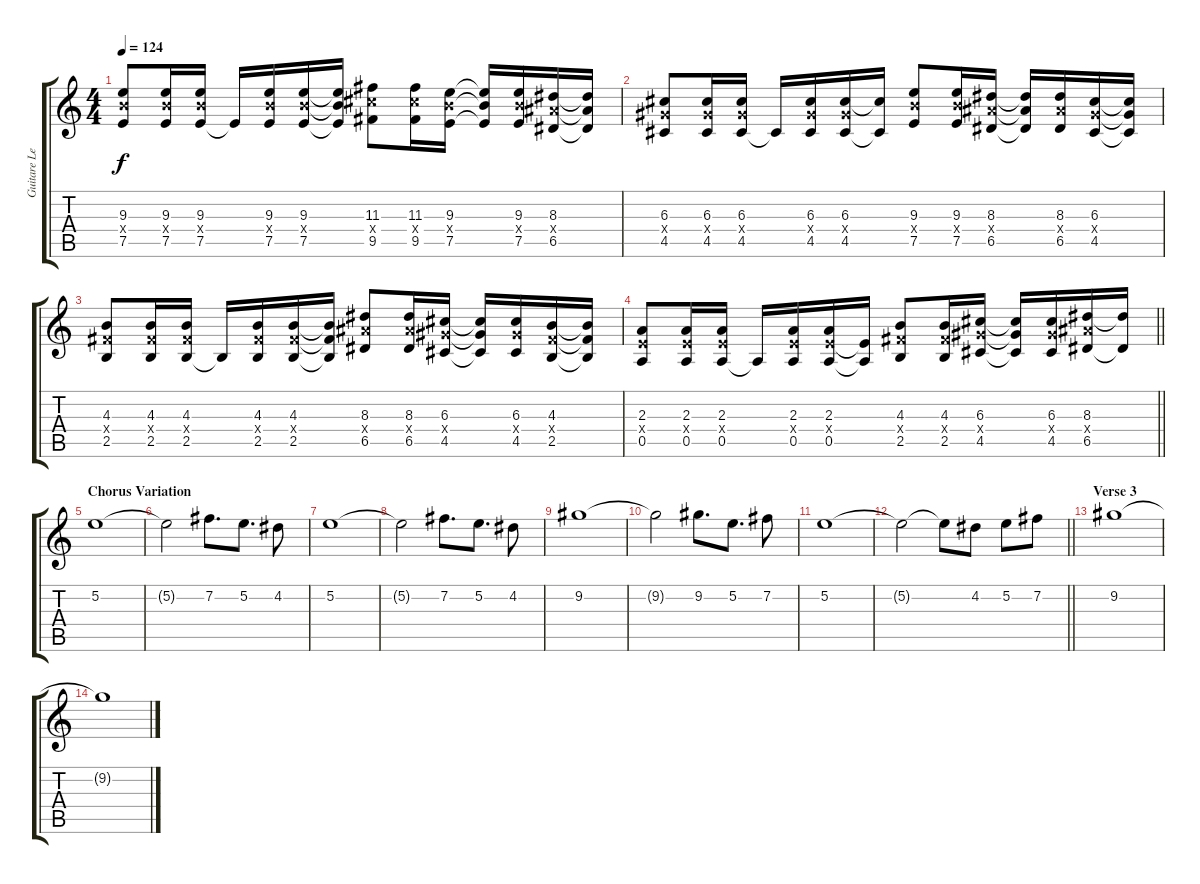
\track ("Guitare Lead" "Guitare Le") {instrument overdrivenguitar}
\staff {score tabs}
\tuning (E4 B3 G3 D3 A2 D2) {hide}
\ts (4 4)
\tempo 124
\clef g2
\ks c
(9.3 9.4{x} 7.5).8{dy f} (9.3 9.4{x} 7.5).16 (9.3 9.4{x} 7.5).16 7.5{t}.16 (9.3 9.4{x} 7.5).16 (9.3 9.4{x} 7.5).16 (9.3{t} 9.4{t} 7.5{t}).16 (11.3 11.4{x} 9.5).8 (11.3 11.4{x} 9.5).16 (9.3 9.4{x} 7.5).16 (9.3{t} 9.4{t} 7.5{t}).16 (9.3 9.4{x} 7.5).16 (8.3 8.4{x} 6.5).16 (8.3{t} 8.4{t} 6.5{t}).16 |
(6.3 6.4{x} 4.5).8 (6.3 6.4{x} 4.5).16 (6.3 6.4{x} 4.5).16 4.5{t}.16 (6.3 6.4{x} 4.5).16 (6.3 6.4{x} 4.5).16 (6.3{t} 4.5{t}).16 (9.3 9.4{x} 7.5).8 (9.3 9.4{x} 7.5).16 (8.3 8.4{x} 6.5).16 (8.3{t} 8.4{t} 6.5{t}).16 (8.3 8.4{x} 6.5).16 (6.3 6.4{x} 4.5).16 (6.3{t} 6.4{t} 4.5{t}).16 |
(4.3 4.4{x} 2.5).8 (4.3 4.4{x} 2.5).16 (4.3 4.4{x} 2.5).16 2.5{t}.16 (4.3 4.4{x} 2.5).16 (4.3 4.4{x} 2.5).16 (4.3{t} 4.4{t} 2.5{t}).16 (8.3 8.4{x} 6.5).8 (8.3 8.4{x} 6.5).16 (6.3 6.4{x} 4.5).16 (6.3{t} 6.4{t} 4.5{t}).16 (6.3 6.4{x} 4.5).16 (4.3 4.4{x} 2.5).16 (4.3{t} 4.4{t} 2.5{t}).16 |
\barLineRight lightlight
(2.3 2.4{x} 0.5).8 (2.3 2.4{x} 0.5).16 (2.3 2.4{x} 0.5).16 0.5{t}.16 (2.3 2.4{x} 0.5).16 (2.3 2.4{x} 0.5).16 (2.4{t} 0.5{t}).16 (4.3 4.4{x} 2.5).8 (4.3 4.4{x} 2.5).16 (6.3 6.4{x} 4.5).16 (6.3{t} 6.4{t} 4.5{t}).16 (6.3 6.4{x} 4.5).16 (8.3 8.4{x} 6.5).16 (8.3{t} 6.5{t}).16 |
\section ("" "Chorus Variation")
5.2.1 |
5.2{t}.2 7.2.8{d} 5.2.8{d} 4.2.8 |
5.2.1 |
5.2{t}.2 7.2.8{d} 5.2.8{d} 4.2.8 |
9.2.1 |
9.2{t}.2 9.2.8{d} 5.2.8{d} 7.2.8 |
5.2.1 |
\barLineRight lightlight
5.2{t}.2 5.2{t}.8 4.2.8 5.2.8 7.2.8 |
\section ("" "Verse 3")
9.2.1 |
9.2{t}.1
